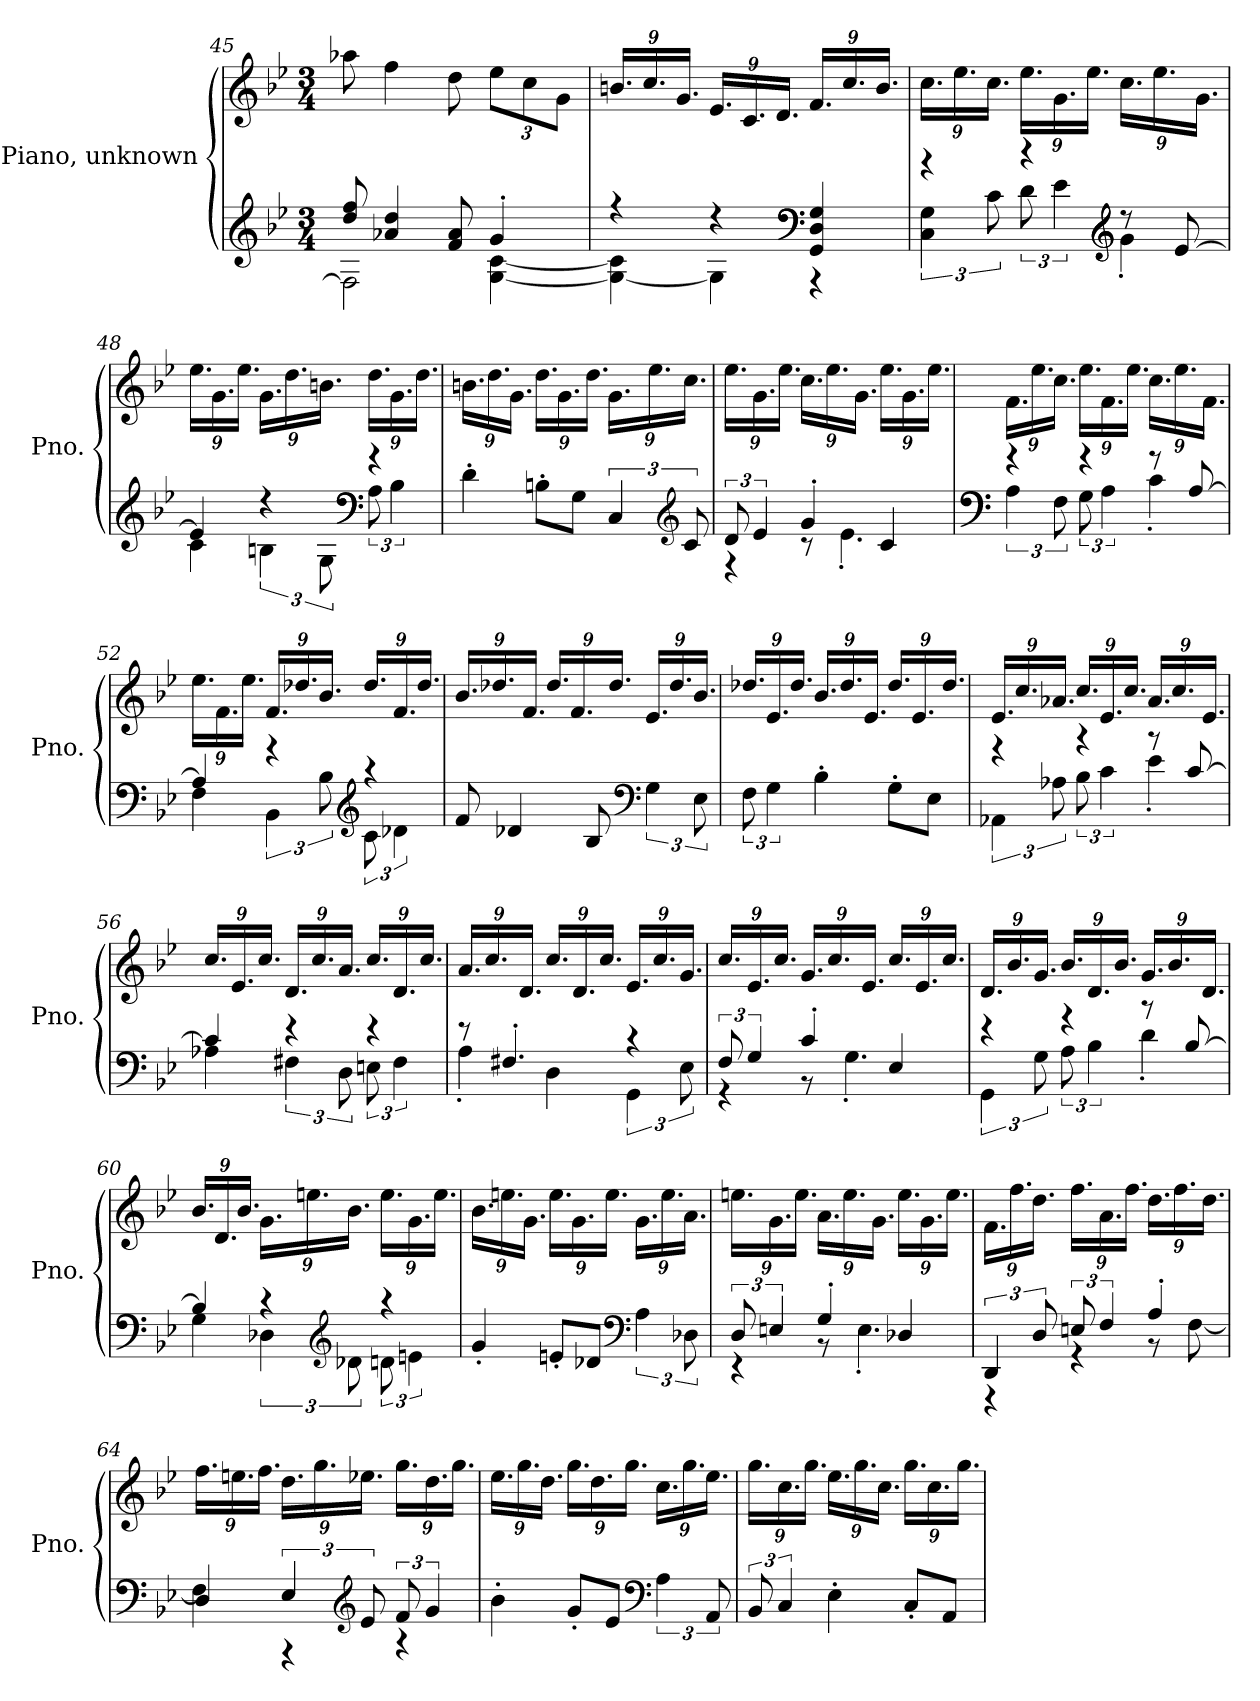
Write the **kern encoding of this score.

**kern	**kern
*part1	*part1
*staff2	*staff1
*I"Piano, unknown	*
*I'Pno.	*
*clefG2	*clefG2
*k[b-e-]	*k[b-e-]
*M3/4	*M3/4
=45	=45
*^	*
8dd/ 8ff/	2F\]	8aa-X\
4a-X/ 4dd/	.	4ff\
8f/ 8a-/	.	8dd\
*	*	*Xbrackettup
4g'/	[4G\ [4c\	12ee-\L
.	.	12cc\
.	.	12g\J
!!LO:LB:g=z
=46	=46	=46
4r	4G\_ 4c\]	18.bn/LL
.	.	18.cc/
.	.	18.g/JJ
4r	4G\]	18.e-/LL
.	.	18.c/
.	.	18.d/JJ
*clefF4	*	*
4GG/ 4D/ 4G/	4r	18.f/LL
.	.	18.cc/
.	.	18.b/JJ
=47	=47	=47
4r	6C\ 6G\	18.cc\LL
.	.	18.ee-\
.	12c\	18.cc\JJ
4r	12d\	18.ee-\LL
.	6e-\	18.g\
.	.	18.ee-\JJ
*clefG2	*	*
8r	4g'\	18.cc\LL
.	.	18.ee-\
[8e-/	.	.
.	.	18.g\JJ
=48	=48	=48
4e-/]	4c\	18.ee-\LL
.	.	18.g\
.	.	18.ee-\JJ
4r	6Bn\	18.g\LL
.	.	18.dd\
.	12G\	18.bn\JJ
*clefF4	*	*
4r	12A\	18.dd\LL
.	6B\	18.g\
.	.	18.dd\JJ
*v	*v	*
!!LO:LB:g=z
=49	=49
4d'\	18.bn\LL
.	18.dd\
.	18.g\JJ
8Bn'\L	18.dd\LL
.	18.g\
8G\J	.
.	18.dd\JJ
6C/	18.g\LL
.	18.ee-\
*clefG2	*
12c/	18.cc\JJ
=50	=50
*^	*
12d/	4r	18.ee-\LL
6e-/	.	18.g\
.	.	18.ee-\JJ
4g'/	8r	18.cc\LL
.	.	18.ee-\
.	4.e-'\	.
.	.	18.g\JJ
4c/	.	18.ee-\LL
.	.	18.g\
.	.	18.ee-\JJ
=51	=51	=51
*clefF4	*	*
4r	6A\	18.f\LL
.	.	18.ee-\
.	12F\	18.cc\JJ
4r	12G\	18.ee-\LL
.	6A\	18.f\
.	.	18.ee-\JJ
8r	4c'\	18.cc\LL
.	.	18.ee-\
[8A/	.	.
.	.	18.f\JJ
!!LO:LB:g=z
=52	=52	=52
4A/]	4F\	18.ee-\LL
.	.	18.f\
.	.	18.ee-\JJ
4r	6BB-\	18.f/LL
.	.	18.dd-X/
.	12B-\	18.b-/JJ
*clefG2	*	*
4r	12c\	18.dd-/LL
.	6d-X\	18.f/
.	.	18.dd-/JJ
*v	*v	*
=53	=53
8f/	18.b-/LL
.	18.dd-X/
4d-X/	.
.	18.f/JJ
.	18.dd-/LL
.	18.f/
8B-/	.
.	18.dd-/JJ
*clefF4	*
6G\	18.e-/LL
.	18.dd-/
12E-\	18.b-/JJ
=54	=54
12F\	18.dd-X/LL
6G\	18.e-/
.	18.dd-/JJ
4B-'\	18.b-/LL
.	18.dd-/
.	18.e-/JJ
8G'\L	18.dd-/LL
.	18.e-/
8E-\J	.
.	18.dd-/JJ
!!LO:PB:g=z
=55	=55
*^	*
4r	6AA-X\	18.e-/LL
.	.	18.cc/
.	12A-X\	18.a-X/JJ
4r	12B-\	18.cc/LL
.	6c\	18.e-/
.	.	18.cc/JJ
8r	4e-'\	18.a-/LL
.	.	18.cc/
[8c/	.	.
.	.	18.e-/JJ
=56	=56	=56
4c/]	4A-X\	18.cc/LL
.	.	18.e-/
.	.	18.cc/JJ
4r	6F#X\	18.d/LL
.	.	18.cc/
.	12D\	18.a/JJ
4r	12En\	18.cc/LL
.	6F#\	18.d/
.	.	18.cc/JJ
=57	=57	=57
8r	4A'\	18.a/LL
.	.	18.cc/
4.F#X'/	.	.
.	.	18.d/JJ
.	4D\	18.cc/LL
.	.	18.d/
.	.	18.cc/JJ
4r	6GG\	18.e-/LL
.	.	18.cc/
.	12E-\	18.g/JJ
!!LO:LB:g=z
=58	=58	=58
12F/	4r	18.cc/LL
6G/	.	18.e-/
.	.	18.cc/JJ
4c'/	8r	18.g/LL
.	.	18.cc/
.	4.G'\	.
.	.	18.e-/JJ
4E-/	.	18.cc/LL
.	.	18.e-/
.	.	18.cc/JJ
=59	=59	=59
4r	6GG\	18.d/LL
.	.	18.b-/
.	12G\	18.g/JJ
4r	12A\	18.b-/LL
.	6B-\	18.d/
.	.	18.b-/JJ
8r	4d'\	18.g/LL
.	.	18.b-/
[8B-/	.	.
.	.	18.d/JJ
=60	=60	=60
4B-/]	4G\	18.b-/LL
.	.	18.d/
.	.	18.b-/JJ
4r	6D-X\	18.g\LL
.	.	18.een\
*clefG2	*	*
.	12d-X\	18.b-\JJ
4r	12dn\	18.ee\LL
.	6en\	18.g\
.	.	18.ee\JJ
*v	*v	*
!!LO:LB:g=z
=61	=61
4g'/	18.b-\LL
.	18.een\
.	18.g\JJ
8en'/L	18.ee\LL
.	18.g\
8d-X/J	.
.	18.ee\JJ
*clefF4	*
6A\	18.g\LL
.	18.ee\
12D-X\	18.a\JJ
=62	=62
*^	*
12D/	4r	18.een\LL
6En/	.	18.g\
.	.	18.ee\JJ
4G'/	8r	18.a\LL
.	.	18.ee\
.	4.E'\	.
.	.	18.g\JJ
4D-X/	.	18.ee\LL
.	.	18.g\
.	.	18.ee\JJ
=63	=63	=63
6DD/	4r	18.f\LL
.	.	18.ff\
12D/	.	18.dd\JJ
12En/	4r	18.ff\LL
6F/	.	18.a\
.	.	18.ff\JJ
4A'/	8r	18.dd\LL
.	.	18.ff\
.	[8F\	.
.	.	18.dd\JJ
!!LO:LB:g=z
=64	=64	=64
4D/	4F\]	18.ff\LL
.	.	18.een\
.	.	18.ff\JJ
6E-/	4r	18.dd\LL
.	.	18.gg\
*clefG2	*	*
12e-/	.	18.ee-X\JJ
12f/	4r	18.gg\LL
6g/	.	18.dd\
.	.	18.gg\JJ
*v	*v	*
=65	=65
4b-'\	18.ee-\LL
.	18.gg\
.	18.dd\JJ
8g'/L	18.gg\LL
.	18.dd\
8e-/J	.
.	18.gg\JJ
*clefF4	*
6A\	18.cc\LL
.	18.gg\
12AA/	18.ee-\JJ
=66	=66
12BB-/	18.gg\LL
6C/	18.cc\
.	18.gg\JJ
4E-'\	18.ee-\LL
.	18.gg\
.	18.cc\JJ
8C'/L	18.gg\LL
.	18.cc\
8AA/J	.
.	18.gg\JJ
=	=
*-	*-
